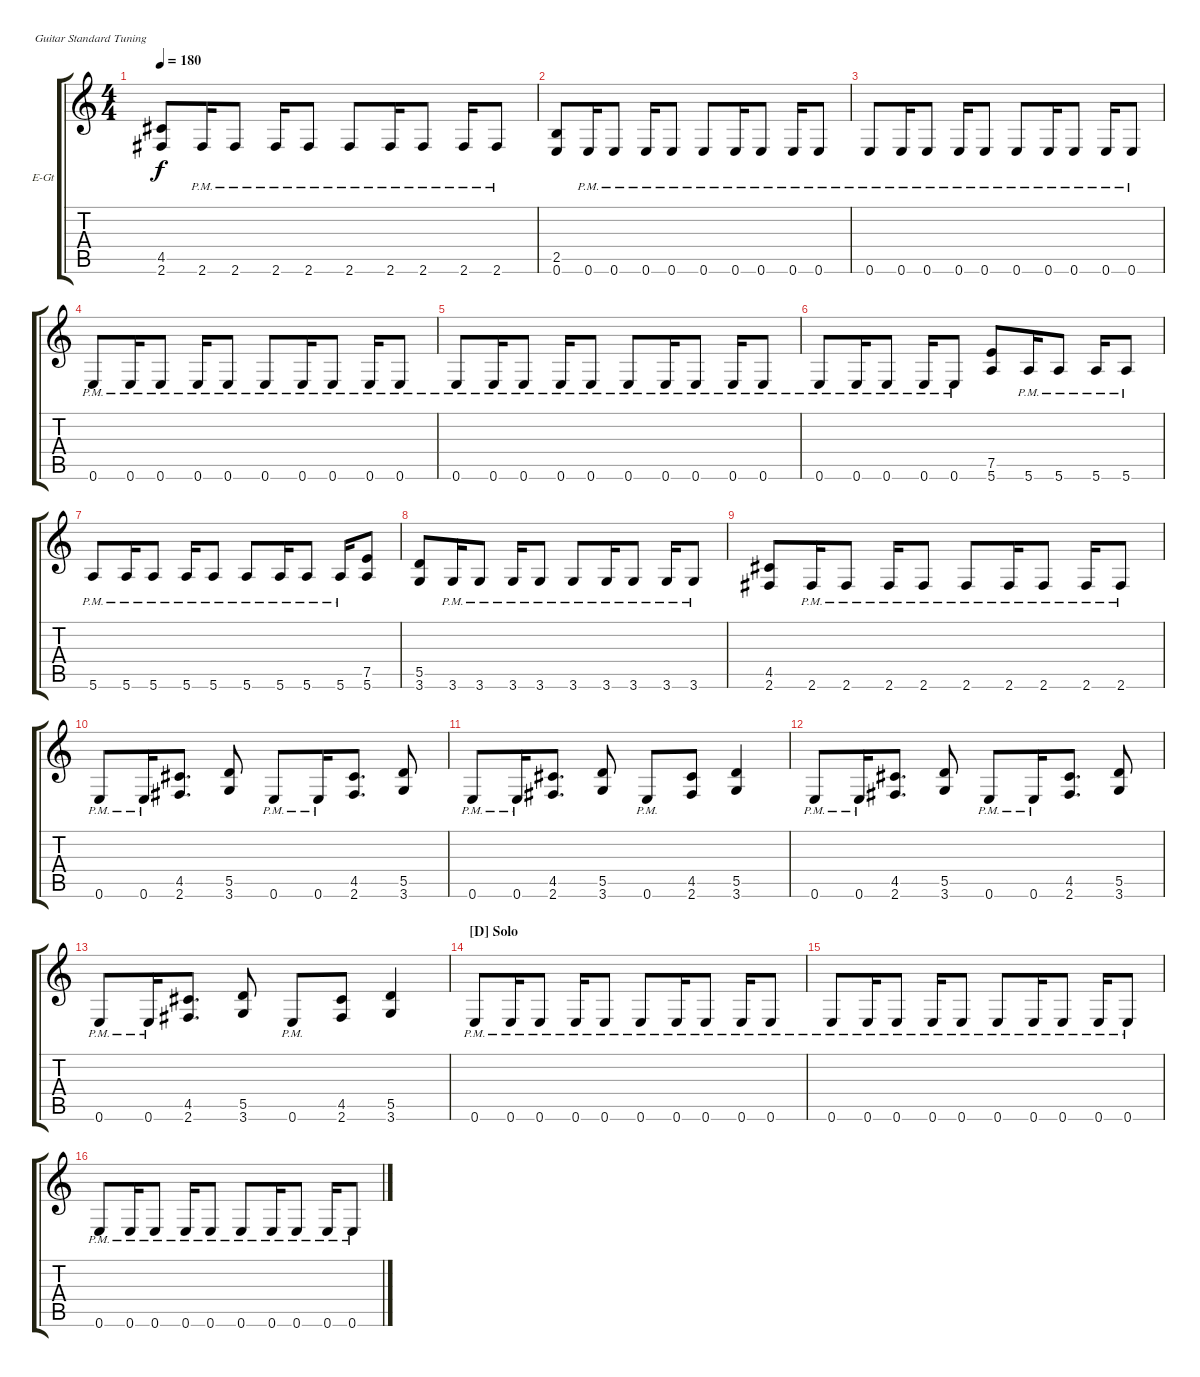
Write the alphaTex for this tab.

\bracketExtendMode groupsimilarinstruments
\firstSystemTrackNameOrientation horizontal
\otherSystemsTrackNameOrientation horizontal
\track ("Rhythm R" "E-Gt") {instrument overdrivenguitar}
\staff {score tabs}
\tuning (E4 B3 G3 D3 A2 E2)
\ts (4 4)
\tempo 180
\clef g2
\scale
1.03909
\ks c
(4.5 2.6).8{dy f} 2.6{pm}.16 2.6{pm}.8 2.6{pm}.16 2.6{pm}.8 2.6{pm}.8 2.6{pm}.16 2.6{pm}.8 2.6{pm}.16 2.6{pm}.8 |
\scale
0.960908 (2.5 0.6).8 0.6{pm}.16 0.6{pm}.8 0.6{pm}.16 0.6{pm}.8 0.6{pm}.8 0.6{pm}.16 0.6{pm}.8 0.6{pm}.16 0.6{pm}.8 |
\scale
1.03909 0.6{pm}.8 0.6{pm}.16 0.6{pm}.8 0.6{pm}.16 0.6{pm}.8 0.6{pm}.8 0.6{pm}.16 0.6{pm}.8 0.6{pm}.16 0.6{pm}.8 |
\scale
0.960908 0.6{pm}.8 0.6{pm}.16 0.6{pm}.8 0.6{pm}.16 0.6{pm}.8 0.6{pm}.8 0.6{pm}.16 0.6{pm}.8 0.6{pm}.16 0.6{pm}.8 |
\scale
1.03909 0.6{pm}.8 0.6{pm}.16 0.6{pm}.8 0.6{pm}.16 0.6{pm}.8 0.6{pm}.8 0.6{pm}.16 0.6{pm}.8 0.6{pm}.16 0.6{pm}.8 |
\scale
0.960908 0.6{pm}.8 0.6{pm}.16 0.6{pm}.8 0.6{pm}.16 0.6{pm}.8 (7.5 5.6).8 5.6{pm}.16 5.6{pm}.8 5.6{pm}.16 5.6{pm}.8 |
\scale
1.03909 5.6{pm}.8 5.6{pm}.16 5.6{pm}.8 5.6{pm}.16 5.6{pm}.8 5.6{pm}.8 5.6{pm}.16 5.6{pm}.8 5.6{pm}.16 (5.6 7.5).8 |
\scale
0.960908 (5.5 3.6).8 3.6{pm}.16 3.6{pm}.8 3.6{pm}.16 3.6{pm}.8 3.6{pm}.8 3.6{pm}.16 3.6{pm}.8 3.6{pm}.16 3.6{pm}.8 |
\scale
1.03909 (4.5 2.6).8 2.6{pm}.16 2.6{pm}.8 2.6{pm}.16 2.6{pm}.8 2.6{pm}.8 2.6{pm}.16 2.6{pm}.8 2.6{pm}.16 2.6{pm}.8 |
\scale
0.960908 0.6{pm}.8 0.6{pm}.16 (4.5 2.6).8{d} (5.5 3.6).8 0.6{pm}.8 0.6{pm}.16 (4.5 2.6).8{d} (5.5 3.6).8 |
\scale
1.03909 0.6{pm}.8 0.6{pm}.16 (4.5 2.6).8{d} (5.5 3.6).8 0.6{pm}.8 (4.5 2.6).8 (5.5 3.6).4 |
\scale
0.960908 0.6{pm}.8 0.6{pm}.16 (4.5 2.6).8{d} (5.5 3.6).8 0.6{pm}.8 0.6{pm}.16 (4.5 2.6).8{d} (5.5 3.6).8 |
\scale
1.03909 0.6{pm}.8 0.6{pm}.16 (4.5 2.6).8{d} (5.5 3.6).8 0.6{pm}.8 (4.5 2.6).8 (5.5 3.6).4 |
\section ("D" "Solo")
\scale
0.960908 0.6{pm}.8 0.6{pm}.16 0.6{pm}.8 0.6{pm}.16 0.6{pm}.8 0.6{pm}.8 0.6{pm}.16 0.6{pm}.8 0.6{pm}.16 0.6{pm}.8 |
\scale
1.03909 0.6{pm}.8 0.6{pm}.16 0.6{pm}.8 0.6{pm}.16 0.6{pm}.8 0.6{pm}.8 0.6{pm}.16 0.6{pm}.8 0.6{pm}.16 0.6{pm}.8 |
\scale
0.960908 0.6{pm}.8 0.6{pm}.16 0.6{pm}.8 0.6{pm}.16 0.6{pm}.8 0.6{pm}.8 0.6{pm}.16 0.6{pm}.8 0.6{pm}.16 0.6{pm}.8
